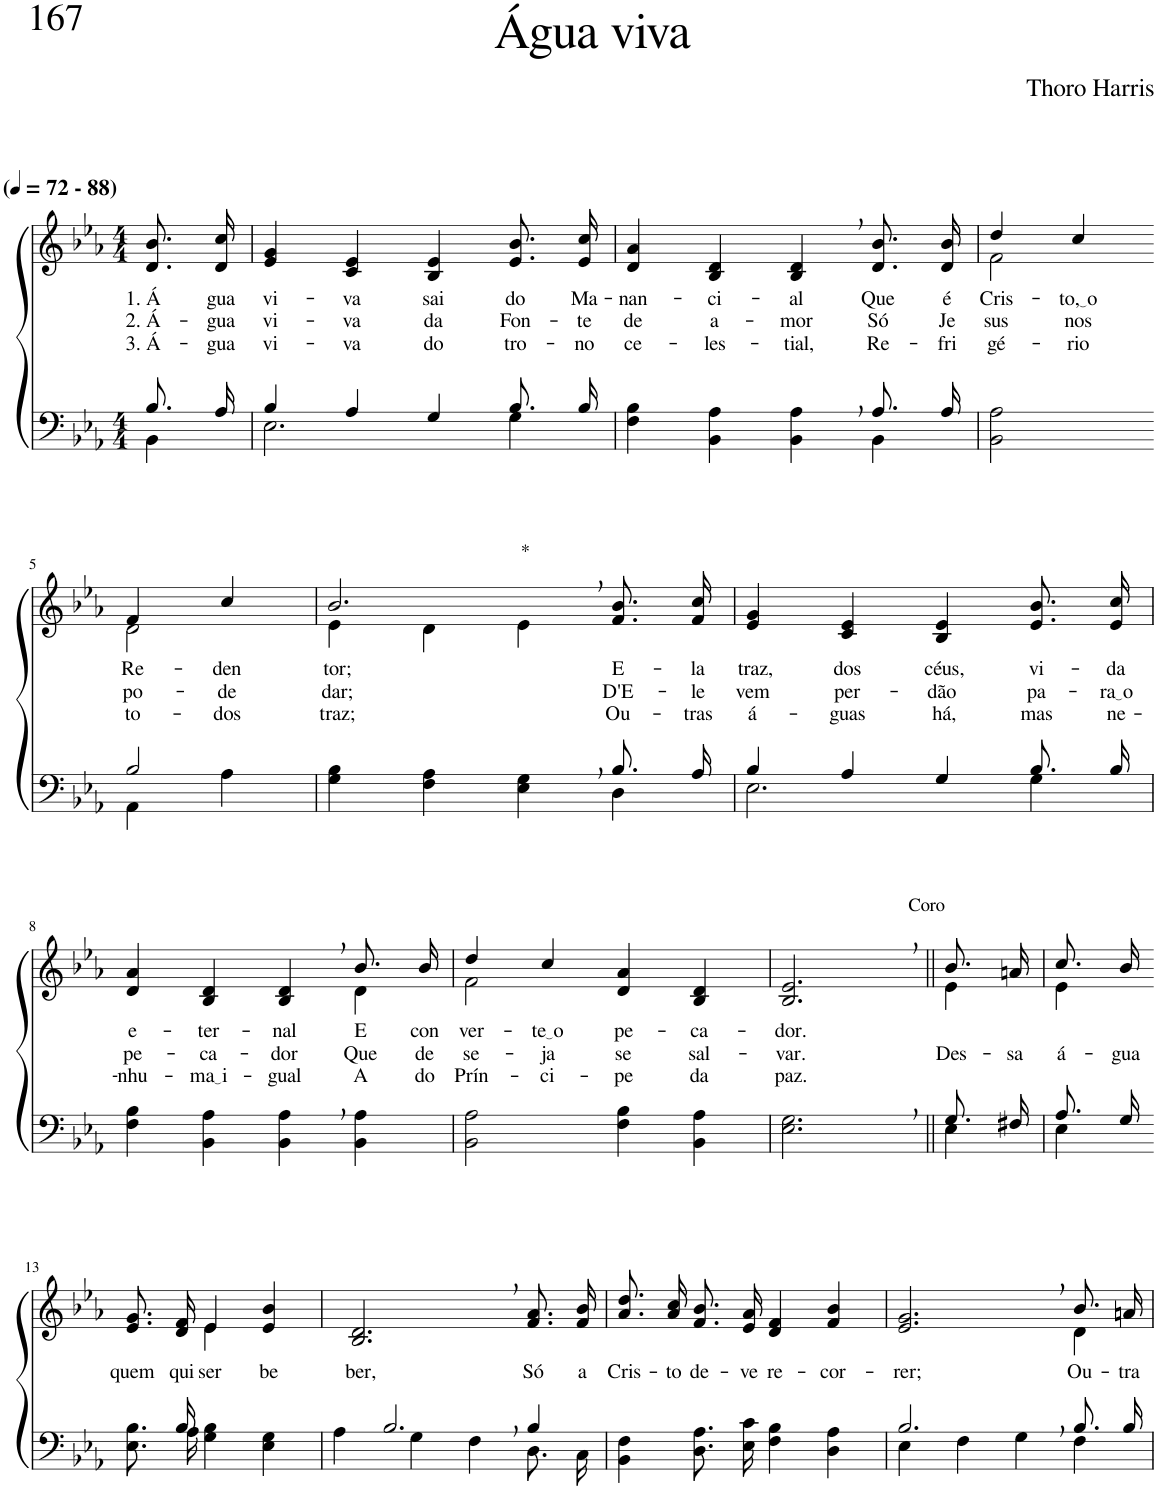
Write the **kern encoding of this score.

**kern	**kern	**text	**text	**text
*part2	*part1	*part1	*part1	*part1
*staff2	*staff1	*staff1	*staff1	*staff1
*I"Parte III e IV	*I"Parte I e II	*	*	*
*clefF4	*clefG2	*	*	*
*k[b-e-a-]	*k[b-e-a-]	*	*	*
*M4/4	*M4/4	*	*	*
*MM72	*MM72	*	*	*
=1	=1	=1	=1	=1
*^	*	*	*	*
!	!	!LO:TX:a:B:t=(	!	!	!
!	!	!LO:TX:a:B:t=- 88)	!	!	!
!	!	!	!LO:LY:b	!LO:LY:b	!LO:LY:b
8.B-/L	4BB-\	8.d/ 8.b-/L	1. Á	2. Á-	3. Á-
!	!	!	!LO:LY:b	!LO:LY:b	!LO:LY:b
16A-/Jk	.	16d/ 16cc/Jk	gua	-gua	-gua
=2	=2	=2	=2	=2	=2
!	!	!	!LO:LY:b	!LO:LY:b	!LO:LY:b
4B-/	2.E-\	4e-/ 4g/	vi-	vi-	vi-
!	!	!	!LO:LY:b	!LO:LY:b	!LO:LY:b
4A-/	.	4c/ 4e-/	-va	-va	-va
!	!	!	!LO:LY:b	!LO:LY:b	!LO:LY:b
4G/	.	4B-/ 4e-/	sai	da	do
!	!	!	!LO:LY:b	!LO:LY:b	!LO:LY:b
8.B-/L	4G\	8.e-/ 8.b-/L	do	Fon-	tro-
!	!	!	!LO:LY:b	!LO:LY:b	!LO:LY:b
16B-/Jk	.	16e-/ 16cc/Jk	Ma-	-te	-no
=3	=3	=3	=3	=3	=3
!	!	!	!LO:LY:b	!LO:LY:b	!LO:LY:b
2.ryy	4F\ 4B-\	4d/ 4a-/	-nan-	de	ce-
!	!	!	!LO:LY:b	!LO:LY:b	!LO:LY:b
.	4BB-\ 4A-\	4B-/ 4d/	-ci-	a-	-les-
!	!	!	!LO:LY:b	!LO:LY:b	!LO:LY:b
.	4BB-\ 4A-\	4B-/, 4d/,	-al	-mor	-tial,
!	!	!	!LO:LY:b	!LO:LY:b	!LO:LY:b
8.A-/L	4BB-\	8.d/ 8.b-/L	Que	Só	Re-
!	!	!	!LO:LY:b	!LO:LY:b	!LO:LY:b
16A-/Jk	.	16d/ 16b-/Jk	é	Je-	-fri-
*v	*v	*	*	*	*
=4	=4	=4	=4	=4
*	*^	*	*	*
!	!	!	!LO:LY:b	!LO:LY:b	!LO:LY:b
2BB-\ 2A-\	4dd/	2f\	-Cris-	-sus	gé-
!	!	!	!LO:LY:b	!LO:LY:b	!LO:LY:b
.	4cc/	.	to, o	nos	-rio
!!LO:LB:g=z	!!
=5-	=5-	=5-	=5-	=5-	=5-
*^	*	*	*	*	*
!	!	!	!	!LO:LY:b	!LO:LY:b	!LO:LY:b
2B-/	4AA-\	4f/	2d\	Re-	-po-	to-
!	!	!	!	!LO:LY:b	!LO:LY:b	!LO:LY:b
.	4A-\	4cc/	.	-den-	-de	-dos
=6	=6	=6	=6	=6	=6	=6
!	!	!LO:TX:a:t=*	!	!	!	!
!	!	!	!	!LO:LY:b	!LO:LY:b	!LO:LY:b
2.ryy	4G\ 4B-\	2.b-,/	4e-\	tor;	dar;	traz;
.	4F\ 4A-\	.	4d\	.	.	.
.	4E-\ 4G\	.	4e-\	.	.	.
!	!	!	!	!LO:LY:b	!LO:LY:b	!LO:LY:b
8.B-/L	4D\	8.f/ 8.b-/L	4ryy	E-	D'E-	Ou-
!	!	!	!	!LO:LY:b	!LO:LY:b	!LO:LY:b
16A-/Jk	.	16f/ 16cc/Jk	.	-la	-le	-tras
*	*	*v	*v	*	*	*
=7	=7	=7	=7	=7	=7
!	!	!	!LO:LY:b	!LO:LY:b	!LO:LY:b
4B-/	2.E-\	4e-/ 4g/	traz,	vem	á-
!	!	!	!LO:LY:b	!LO:LY:b	!LO:LY:b
4A-/	.	4c/ 4e-/	dos	per-	-guas
!	!	!	!LO:LY:b	!LO:LY:b	!LO:LY:b
4G/	.	4B-/ 4e-/	céus,	-dão	há,
!	!	!	!LO:LY:b	!LO:LY:b	!LO:LY:b
8.B-/L	4G\	8.e-/ 8.b-/L	vi-	pa-	mas
!	!	!	!LO:LY:b	!LO:LY:b	!LO:LY:b
16B-/Jk	.	16e-/ 16cc/Jk	-da	ra o	ne-
*v	*v	*	*	*	*
!!LO:LB:g=z
=8	=8	=8	=8	=8
!	!	!LO:LY:b	!LO:LY:b	!LO:LY:b
*	*^	*	*	*
4F\ 4B-\	4d/ 4a-/	2.ryy	e-	pe-	-nhu-
!	!	!	!LO:LY:b	!LO:LY:b	!LO:LY:b
4BB-\ 4A-\	4B-/ 4d/	.	-ter-	-ca-	ma i
!	!	!	!LO:LY:b	!LO:LY:b	!LO:LY:b
4BB-\, 4A-\,	4B-/, 4d/,	.	-nal	-dor	-gual
!	!	!	!LO:LY:b	!LO:LY:b	!LO:LY:b
4BB-\ 4A-\	8.b-/L	4d\	E	Que	A
!	!	!	!LO:LY:b	!LO:LY:b	!LO:LY:b
.	16b-/Jk	.	con-	de-	do
=9	=9	=9	=9	=9	=9
!	!	!	!LO:LY:b	!LO:LY:b	!LO:LY:b
2BB-\ 2A-\	4dd/	2f\	-ver-	-se-	Prín-
!	!	!	!LO:LY:b	!LO:LY:b	!LO:LY:b
.	4cc/	.	te o	-ja	-ci-
!	!	!	!LO:LY:b	!LO:LY:b	!LO:LY:b
4F\ 4B-\	4d/ 4a-/	2ryy	pe-	se	-pe
!	!	!	!LO:LY:b	!LO:LY:b	!LO:LY:b
4BB-\ 4A-\	4B-/ 4d/	.	-ca-	sal-	da
*	*v	*v	*	*	*
=10	=10	=10	=10	=10
!	!LO:TX:a:t=Coro	!	!	!
!	!	!LO:LY:b	!LO:LY:b	!LO:LY:b
2.E-\, 2.G\,	2.B-/, 2.e-/,	-dor.	-var.	paz.
=11||	=11||	=11||	=11||	=11||
*^	*^	*	*	*
!	!	!	!	!	!LO:LY:b	!
8.G/L	4E-\	8.b-/L	4e-\	.	Des-	.
!	!	!	!	!	!LO:LY:b	!
16F#X/Jk	.	16an/Jk	.	.	-sa	.
=12	=12	=12	=12	=12	=12	=12
!	!	!	!	!	!LO:LY:b	!
8.A-/L	4E-\	8.cc/L	4e-\	.	á-	.
!	!	!	!	!	!LO:LY:b	!
16G/Jk	.	16b-/Jk	.	.	-gua	.
!!LO:LB:g=z	!!
=13-	=13-	=13-	=13-	=13-	=13-	=13-
!	!	!	!	!LO:LY:b	!	!
8.ryy	8.E-\ 8.B-\L	8.e-/ 8.g/L	4ryy	quem	.	.
!	!	!	!	!LO:LY:b	!	!
16B-/	16A-\Jk	16d/ 16f/Jk	.	qui-	.	.
!	!	!	!	!LO:LY:b	!	!
2ryy	4G\ 4B-\	4e-/	4e-\	-ser	.	.
!	!	!	!	!LO:LY:b	!	!
.	4E-\ 4G\	4e-/ 4b-/	4ryy	be	.	.
=14	=14	=14	=14	=14	=14	=14
!	!	!	!	!LO:LY:b	!	!
*	*	*v	*v	*	*	*
2.B-,/	4A-\	2.B-/, 2.d/,	ber,	.	.
.	4G\	.	.	.	.
.	4F\	.	.	.	.
!	!	!	!LO:LY:b	!	!
4B-/	8.D\L	8.f/ 8.a-/L	Só	.	.
!	!	!	!LO:LY:b	!	!
.	16C\Jk	16f/ 16b-/Jk	a	.	.
=15	=15	=15	=15	=15	=15
!	!	!	!LO:LY:b	!	!
*v	*v	*	*	*	*
4BB-\ 4F\	8.a-\ 8.dd\L	Cris-	.	.
!	!	!LO:LY:b	!	!
.	16a-\ 16cc\Jk	-to	.	.
!	!	!LO:LY:b	!	!
8.D\ 8.A-\L	8.f/ 8.b-/L	de-	.	.
!	!	!LO:LY:b	!	!
16E-\ 16c\Jk	16e-/ 16a-/Jk	-ve	.	.
!	!	!LO:LY:b	!	!
4F\ 4B-\	4d/ 4f/	re-	.	.
!	!	!LO:LY:b	!	!
4D\ 4A-\	4f/ 4b-/	-cor-	.	.
=16	=16	=16	=16	=16
*^	*	*	*	*
!	!	!	!LO:LY:b	!	!
*	*	*^	*	*	*
2.B-,/	4E-\	2.e-/, 2.g/,	2.ryy	-rer;	.	.
.	4F\	.	.	.	.	.
.	4G\	.	.	.	.	.
!	!	!	!	!LO:LY:b	!	!
8.B-/L	4F\	8.b-/L	4d\	Ou-	.	.
!	!	!	!	!LO:LY:b	!	!
16B-/Jk	.	16an/Jk	.	-tra	.	.
*v	*v	*	*	*	*	*
*	*v	*v	*	*	*
=	=	=	=	=
*-	*-	*-	*-	*-
